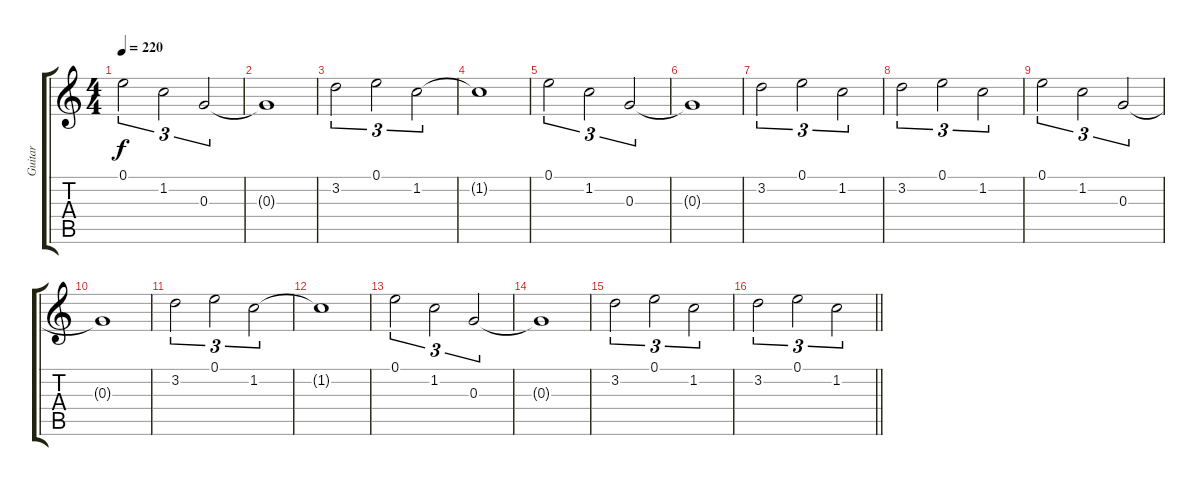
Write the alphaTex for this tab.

\track ("Guitar" "Guitar") {instrument distortionguitar}
\staff {score tabs}
\tuning (E4 B3 G3 D3 A2 E2) {hide}
\ts (4 4)
\tempo 220
\clef g2
\ks c
0.1.2{tu (3 2) dy f instrument acousticguitarsteel} 1.2.2{tu (3 2) instrument acousticguitarsteel} 0.3.2{tu (3 2)} |
0.3{t}.1 |
3.2.2{tu (3 2)} 0.1.2{tu (3 2)} 1.2.2{tu (3 2)} |
1.2{t}.1 |
0.1.2{tu (3 2)} 1.2.2{tu (3 2)} 0.3.2{tu (3 2)} |
0.3{t}.1 |
3.2.2{tu (3 2)} 0.1.2{tu (3 2)} 1.2.2{tu (3 2)} |
3.2.2{tu (3 2)} 0.1.2{tu (3 2)} 1.2.2{tu (3 2)} |
0.1.2{tu (3 2)} 1.2.2{tu (3 2)} 0.3.2{tu (3 2)} |
0.3{t}.1 |
3.2.2{tu (3 2)} 0.1.2{tu (3 2)} 1.2.2{tu (3 2)} |
1.2{t}.1 |
0.1.2{tu (3 2)} 1.2.2{tu (3 2)} 0.3.2{tu (3 2)} |
0.3{t}.1 |
3.2.2{tu (3 2)} 0.1.2{tu (3 2)} 1.2.2{tu (3 2)} |
\barLineRight lightlight
3.2.2{tu (3 2)} 0.1.2{tu (3 2)} 1.2.2{tu (3 2)}
